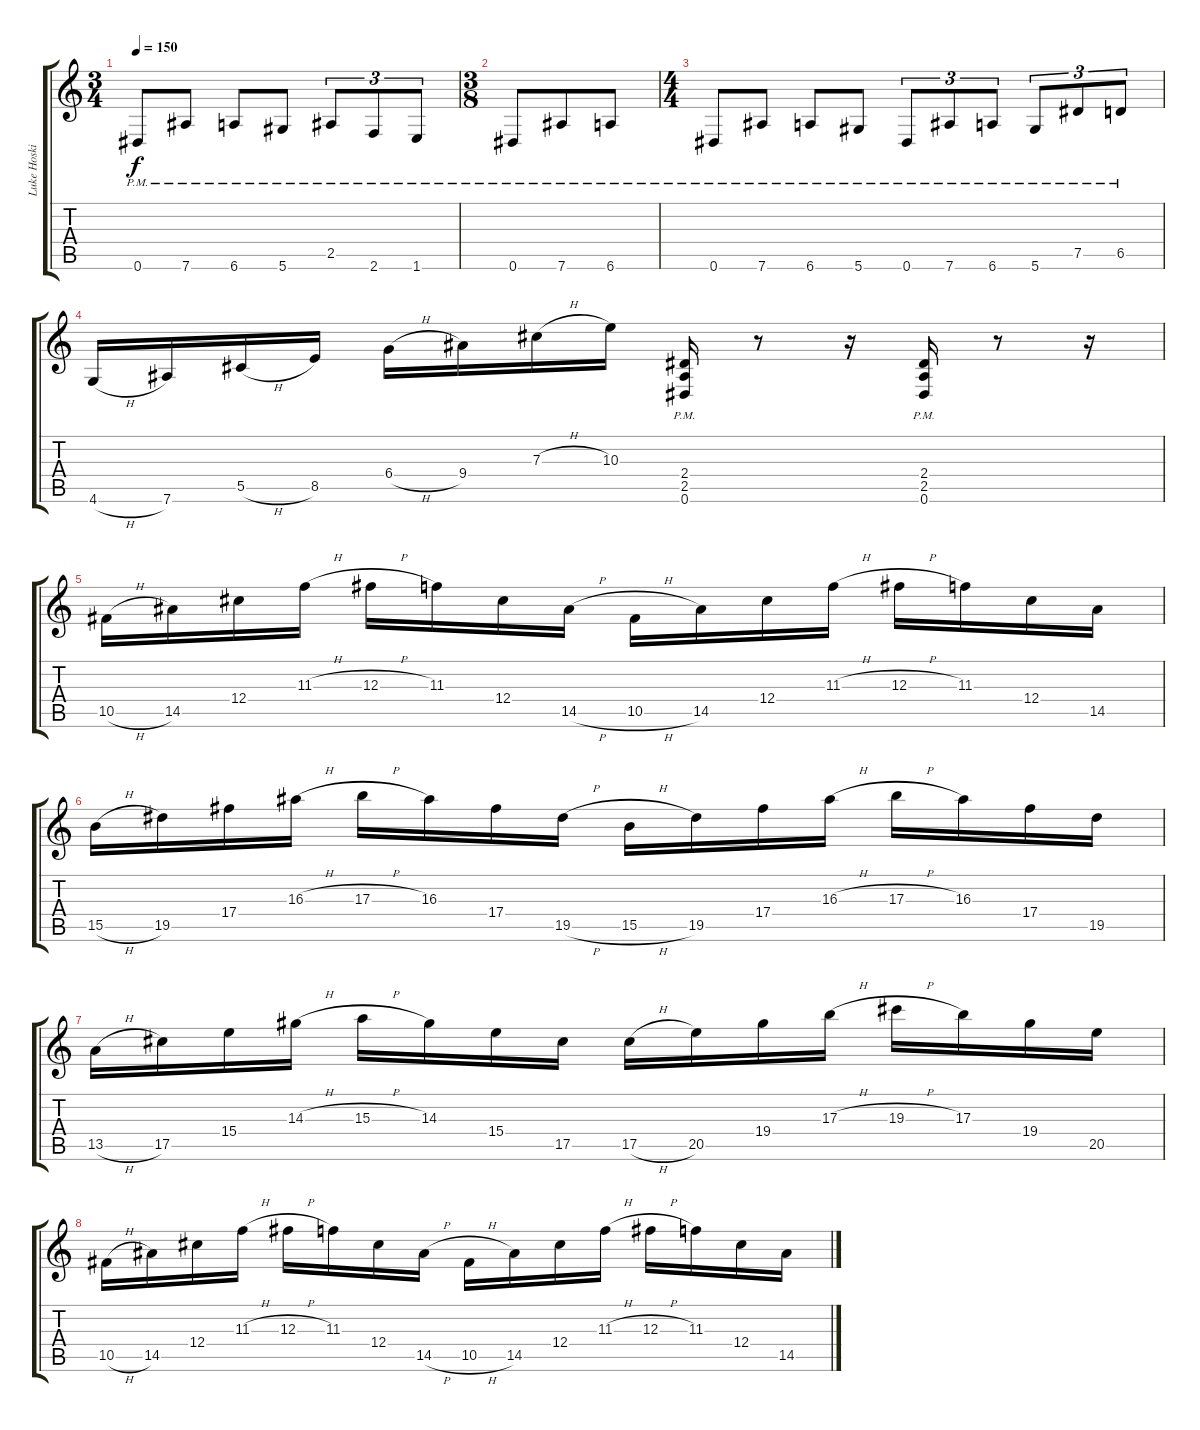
\track ("Luke Hoskin" "Luke Hoski") {instrument overdrivenguitar}
\staff {score tabs}
\tuning (Eb4 Bb3 Gb3 Db3 Ab2 Eb2) {hide}
\ts (3 4)
\tempo 150
\clef g2
\ks c
0.6{pm}.8{dy f} 7.6{pm}.8 6.6{pm}.8 5.6{pm}.8 2.5{pm}.8{tu (3 2)} 2.6{pm}.8{tu (3 2)} 1.6{pm}.8{tu (3 2)} |
\ts (3 8)
0.6{pm}.8 7.6{pm}.8 6.6{pm}.8 |
\ts (4 4)
0.6{pm}.8 7.6{pm}.8 6.6{pm}.8 5.6{pm}.8 0.6{pm}.8{tu (3 2)} 7.6{pm}.8{tu (3 2)} 6.6{pm}.8{tu (3 2)} 5.6{pm}.8{tu (3 2)} 7.5{pm}.8{tu (3 2)} 6.5{pm}.8{tu (3 2)} |
4.6{h}.16 7.6.16 5.5{h}.16 8.5.16 6.4{h}.16 9.4.16 7.3{h}.16 10.3.16 (2.4{pm} 2.5{pm} 0.6{pm}).16 r.8 r.16 (2.4{pm} 2.5{pm} 0.6{pm}).16 r.8 r.16 |
10.5{h}.16 14.5.16 12.4.16 11.3{h}.16 12.3{h}.16 11.3.16 12.4.16 14.5{h}.16 10.5{h}.16 14.5.16 12.4.16 11.3{h}.16 12.3{h}.16 11.3.16 12.4.16 14.5.16 |
15.5{h}.16 19.5.16 17.4.16 16.3{h}.16 17.3{h}.16 16.3.16 17.4.16 19.5{h}.16 15.5{h}.16 19.5.16 17.4.16 16.3{h}.16 17.3{h}.16 16.3.16 17.4.16 19.5.16 |
13.5{h}.16 17.5.16 15.4.16 14.3{h}.16 15.3{h}.16 14.3.16 15.4.16 17.5.16 17.5{h}.16 20.5.16 19.4.16 17.3{h}.16 19.3{h}.16 17.3.16 19.4.16 20.5.16 |
10.5{h}.16 14.5.16 12.4.16 11.3{h}.16 12.3{h}.16 11.3.16 12.4.16 14.5{h}.16 10.5{h}.16 14.5.16 12.4.16 11.3{h}.16 12.3{h}.16 11.3.16 12.4.16 14.5.16
